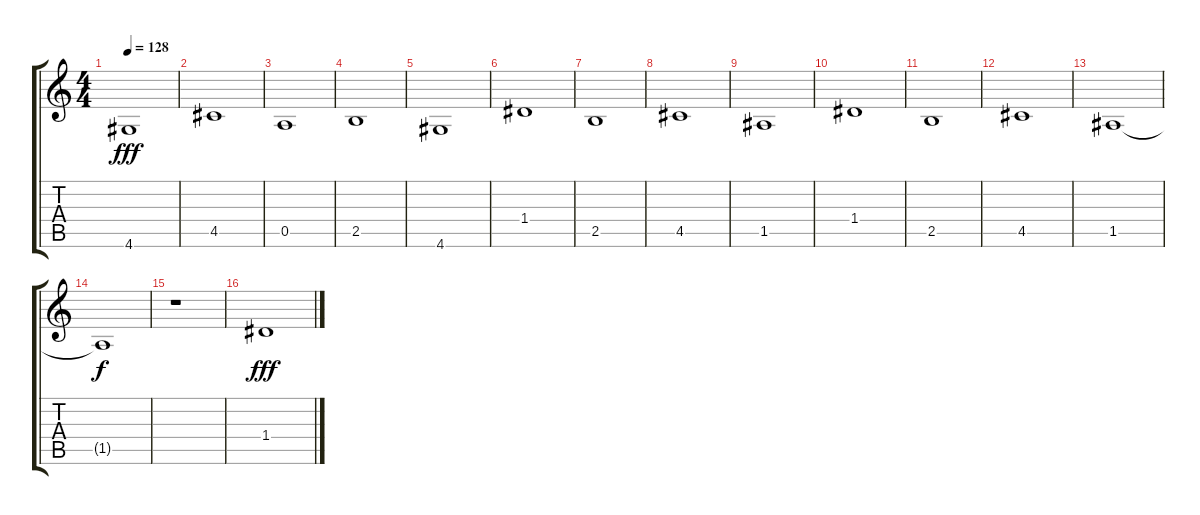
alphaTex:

\track "" {instrument acousticguitarnylon}
\staff {score tabs}
\tuning (E4 B3 G3 D3 A2 E2) {hide}
\ts (4 4)
\tempo 128
\clef g2
\ks c
4.6.1{dy fff} |
4.5.1 |
0.5.1 |
2.5.1 |
4.6.1 |
1.4.1 |
2.5.1 |
4.5.1 |
1.5.1 |
1.4.1 |
2.5.1 |
4.5.1 |
1.5.1 |
1.5{t}.1{dy f} |
r.1 |
1.4.1{dy fff}
